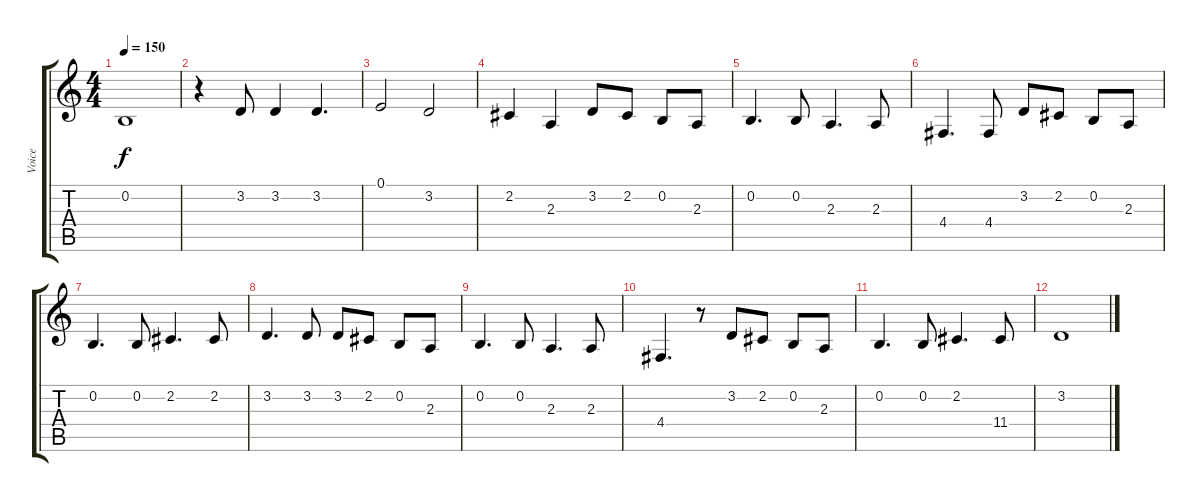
\track ("Voice" "Voice") {instrument lead6voice}
\staff {score tabs}
\tuning (E4 B3 G3 D3 A2 E2) {hide}
\ts (4 4)
\tempo 150
\clef g2
\ks c
0.2.1{dy f} |
r.4 3.2.8 3.2.4 3.2.4{d} |
0.1.2 3.2.2 |
2.2.4 2.3.4 3.2.8 2.2.8 0.2.8 2.3.8 |
0.2.4{d} 0.2.8 2.3.4{d} 2.3.8 |
4.4.4{d} 4.4.8 3.2.8 2.2.8 0.2.8 2.3.8 |
0.2.4{d} 0.2.8 2.2.4{d} 2.2.8 |
3.2.4{d} 3.2.8 3.2.8 2.2.8 0.2.8 2.3.8 |
0.2.4{d} 0.2.8 2.3.4{d} 2.3.8 |
4.4.4{d} r.8 3.2.8 2.2.8 0.2.8 2.3.8 |
0.2.4{d} 0.2.8 2.2.4{d} 11.4.8 |
3.2.1
